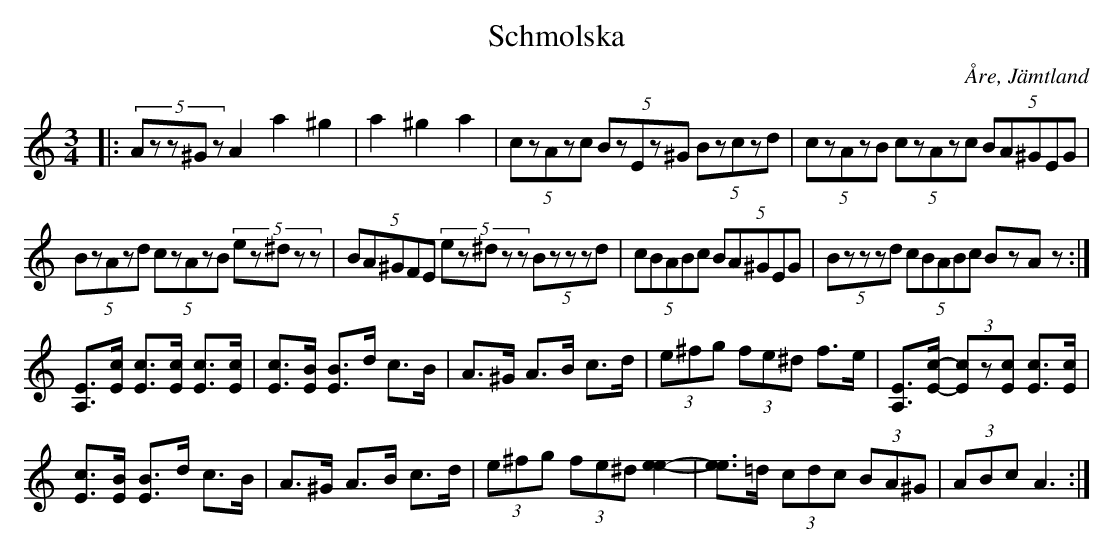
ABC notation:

X:1
T:Schmolska
O:Åre, Jämtland
M:3/4
L:1/8
K:Am
|: (5:2Azz^Gz A2 a2 ^g2|a2 ^g2 a2|  (5:2czAzc (5:2BzEz^G (5:2Bzczd|  (5:2czAzB (5:2czAzc (5:2BA^GEG|
 (5:2BzAzd (5:2czAzB (5:2ez^dzz|  (5:2BA^GFE (5:2ez^dzz (5:2Bzzzd|  (5:2cBABc (5:2BA^GEG | (5:2Bzzzd (5:2cBABc (5:2BzAz  :|
[EA,]>[cE] [cE]>[cE] [cE]>[cE] | [cE]>[BE] [BE]>d c>B | A>^G A>B c>d | (3e^fg (3fe^d f>e | [EA,]>[c-E-] (3[cE]z[cE] [cE]>[cE] |
[cE]>[BE] [BE]>d c>B | A>^G A>B c>d | (3e^fg (3fe^d [e2-e2-] | [ee]>=d (3cdc (3BA^G | (3ABc A3 :|]
